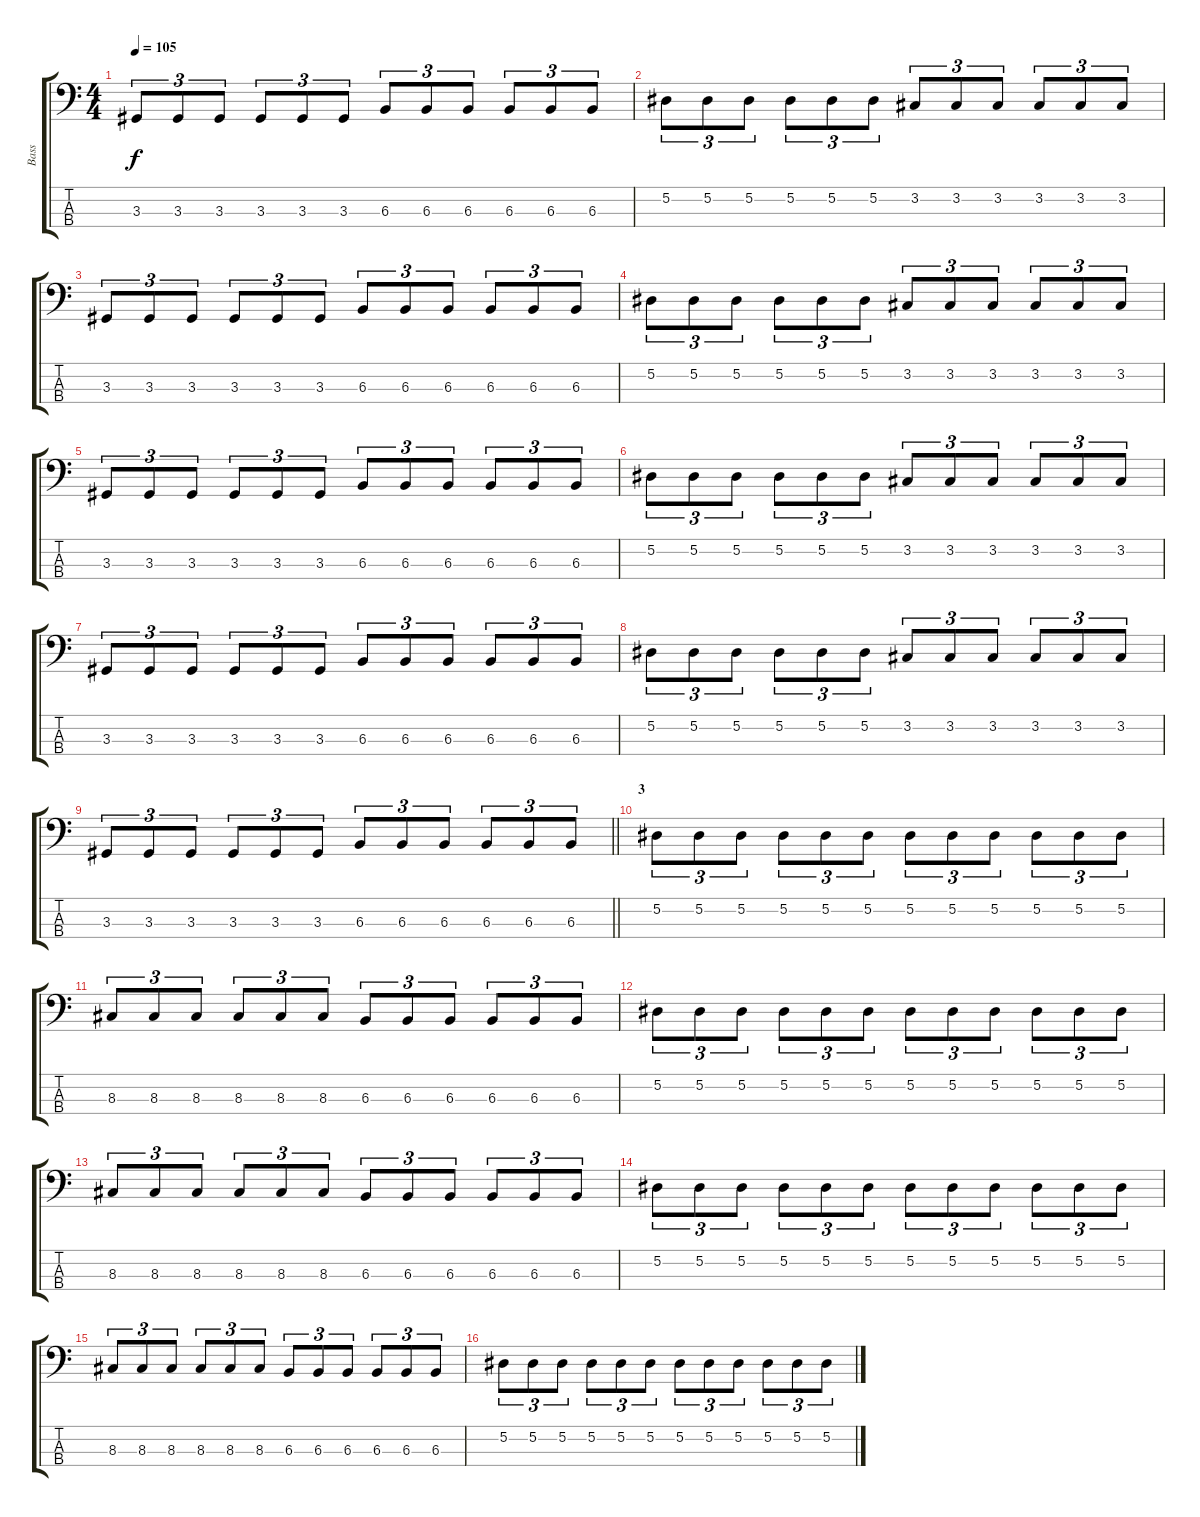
\track ("Bass" "Bass") {instrument electricbassfinger}
\staff {score tabs}
\tuning (Eb2 Bb1 F1 C1) {hide}
\ts (4 4)
\tempo 105
\clef f4
\ks c
3.3.8{tu (3 2) dy f} 3.3.8{tu (3 2)} 3.3.8{tu (3 2)} 3.3.8{tu (3 2)} 3.3.8{tu (3 2)} 3.3.8{tu (3 2)} 6.3.8{tu (3 2)} 6.3.8{tu (3 2)} 6.3.8{tu (3 2)} 6.3.8{tu (3 2)} 6.3.8{tu (3 2)} 6.3.8{tu (3 2)} |
5.2.8{tu (3 2)} 5.2.8{tu (3 2)} 5.2.8{tu (3 2)} 5.2.8{tu (3 2)} 5.2.8{tu (3 2)} 5.2.8{tu (3 2)} 3.2.8{tu (3 2)} 3.2.8{tu (3 2)} 3.2.8{tu (3 2)} 3.2.8{tu (3 2)} 3.2.8{tu (3 2)} 3.2.8{tu (3 2)} |
3.3.8{tu (3 2)} 3.3.8{tu (3 2)} 3.3.8{tu (3 2)} 3.3.8{tu (3 2)} 3.3.8{tu (3 2)} 3.3.8{tu (3 2)} 6.3.8{tu (3 2)} 6.3.8{tu (3 2)} 6.3.8{tu (3 2)} 6.3.8{tu (3 2)} 6.3.8{tu (3 2)} 6.3.8{tu (3 2)} |
5.2.8{tu (3 2)} 5.2.8{tu (3 2)} 5.2.8{tu (3 2)} 5.2.8{tu (3 2)} 5.2.8{tu (3 2)} 5.2.8{tu (3 2)} 3.2.8{tu (3 2)} 3.2.8{tu (3 2)} 3.2.8{tu (3 2)} 3.2.8{tu (3 2)} 3.2.8{tu (3 2)} 3.2.8{tu (3 2)} |
3.3.8{tu (3 2)} 3.3.8{tu (3 2)} 3.3.8{tu (3 2)} 3.3.8{tu (3 2)} 3.3.8{tu (3 2)} 3.3.8{tu (3 2)} 6.3.8{tu (3 2)} 6.3.8{tu (3 2)} 6.3.8{tu (3 2)} 6.3.8{tu (3 2)} 6.3.8{tu (3 2)} 6.3.8{tu (3 2)} |
5.2.8{tu (3 2)} 5.2.8{tu (3 2)} 5.2.8{tu (3 2)} 5.2.8{tu (3 2)} 5.2.8{tu (3 2)} 5.2.8{tu (3 2)} 3.2.8{tu (3 2)} 3.2.8{tu (3 2)} 3.2.8{tu (3 2)} 3.2.8{tu (3 2)} 3.2.8{tu (3 2)} 3.2.8{tu (3 2)} |
3.3.8{tu (3 2)} 3.3.8{tu (3 2)} 3.3.8{tu (3 2)} 3.3.8{tu (3 2)} 3.3.8{tu (3 2)} 3.3.8{tu (3 2)} 6.3.8{tu (3 2)} 6.3.8{tu (3 2)} 6.3.8{tu (3 2)} 6.3.8{tu (3 2)} 6.3.8{tu (3 2)} 6.3.8{tu (3 2)} |
5.2.8{tu (3 2)} 5.2.8{tu (3 2)} 5.2.8{tu (3 2)} 5.2.8{tu (3 2)} 5.2.8{tu (3 2)} 5.2.8{tu (3 2)} 3.2.8{tu (3 2)} 3.2.8{tu (3 2)} 3.2.8{tu (3 2)} 3.2.8{tu (3 2)} 3.2.8{tu (3 2)} 3.2.8{tu (3 2)} |
\barLineRight lightlight
3.3.8{tu (3 2)} 3.3.8{tu (3 2)} 3.3.8{tu (3 2)} 3.3.8{tu (3 2)} 3.3.8{tu (3 2)} 3.3.8{tu (3 2)} 6.3.8{tu (3 2)} 6.3.8{tu (3 2)} 6.3.8{tu (3 2)} 6.3.8{tu (3 2)} 6.3.8{tu (3 2)} 6.3.8{tu (3 2)} |
\section ("" "3")
5.2.8{tu (3 2)} 5.2.8{tu (3 2)} 5.2.8{tu (3 2)} 5.2.8{tu (3 2)} 5.2.8{tu (3 2)} 5.2.8{tu (3 2)} 5.2.8{tu (3 2)} 5.2.8{tu (3 2)} 5.2.8{tu (3 2)} 5.2.8{tu (3 2)} 5.2.8{tu (3 2)} 5.2.8{tu (3 2)} |
8.3.8{tu (3 2)} 8.3.8{tu (3 2)} 8.3.8{tu (3 2)} 8.3.8{tu (3 2)} 8.3.8{tu (3 2)} 8.3.8{tu (3 2)} 6.3.8{tu (3 2)} 6.3.8{tu (3 2)} 6.3.8{tu (3 2)} 6.3.8{tu (3 2)} 6.3.8{tu (3 2)} 6.3.8{tu (3 2)} |
5.2.8{tu (3 2)} 5.2.8{tu (3 2)} 5.2.8{tu (3 2)} 5.2.8{tu (3 2)} 5.2.8{tu (3 2)} 5.2.8{tu (3 2)} 5.2.8{tu (3 2)} 5.2.8{tu (3 2)} 5.2.8{tu (3 2)} 5.2.8{tu (3 2)} 5.2.8{tu (3 2)} 5.2.8{tu (3 2)} |
8.3.8{tu (3 2)} 8.3.8{tu (3 2)} 8.3.8{tu (3 2)} 8.3.8{tu (3 2)} 8.3.8{tu (3 2)} 8.3.8{tu (3 2)} 6.3.8{tu (3 2)} 6.3.8{tu (3 2)} 6.3.8{tu (3 2)} 6.3.8{tu (3 2)} 6.3.8{tu (3 2)} 6.3.8{tu (3 2)} |
5.2.8{tu (3 2)} 5.2.8{tu (3 2)} 5.2.8{tu (3 2)} 5.2.8{tu (3 2)} 5.2.8{tu (3 2)} 5.2.8{tu (3 2)} 5.2.8{tu (3 2)} 5.2.8{tu (3 2)} 5.2.8{tu (3 2)} 5.2.8{tu (3 2)} 5.2.8{tu (3 2)} 5.2.8{tu (3 2)} |
8.3.8{tu (3 2)} 8.3.8{tu (3 2)} 8.3.8{tu (3 2)} 8.3.8{tu (3 2)} 8.3.8{tu (3 2)} 8.3.8{tu (3 2)} 6.3.8{tu (3 2)} 6.3.8{tu (3 2)} 6.3.8{tu (3 2)} 6.3.8{tu (3 2)} 6.3.8{tu (3 2)} 6.3.8{tu (3 2)} |
5.2.8{tu (3 2)} 5.2.8{tu (3 2)} 5.2.8{tu (3 2)} 5.2.8{tu (3 2)} 5.2.8{tu (3 2)} 5.2.8{tu (3 2)} 5.2.8{tu (3 2)} 5.2.8{tu (3 2)} 5.2.8{tu (3 2)} 5.2.8{tu (3 2)} 5.2.8{tu (3 2)} 5.2.8{tu (3 2)}
